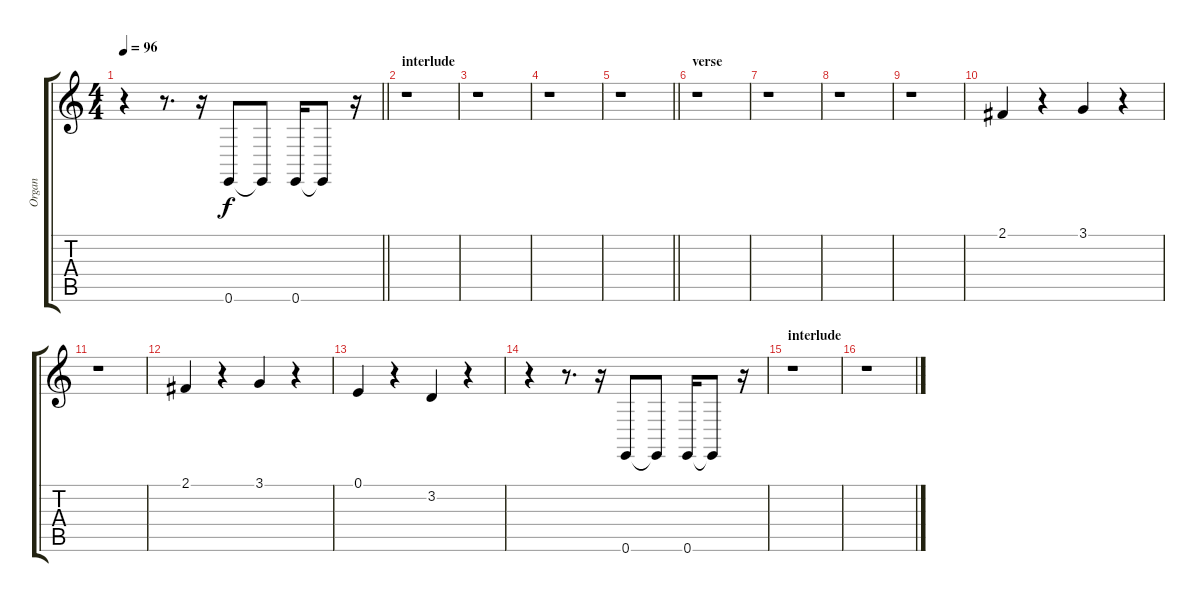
\track ("Organ" "Organ") {instrument rockorgan}
\staff {score tabs}
\tuning (E4 B3 G3 D3 A2 E2) {hide}
\ts (4 4)
\tempo 96
\clef g2
\barLineRight lightlight
\ks c
r.4{dy f} r.8{d} r.16 0.6.8{instrument guitarfretnoise} 0.6{t}.8 0.6.16 0.6{t}.8 r.16 |
\section ("" "interlude")
r.1 |
r.1 |
r.1 |
\barLineRight lightlight
r.1 |
\section ("" "verse")
r.1 |
r.1 |
r.1 |
r.1 |
2.1.4 r.4 3.1.4 r.4 |
r.1 |
2.1.4 r.4 3.1.4 r.4 |
0.1.4 r.4 3.2.4 r.4 |
r.4 r.8{d} r.16 0.6.8{instrument guitarfretnoise} 0.6{t}.8 0.6.16 0.6{t}.8 r.16 |
\section ("" "interlude")
r.1 |
r.1
